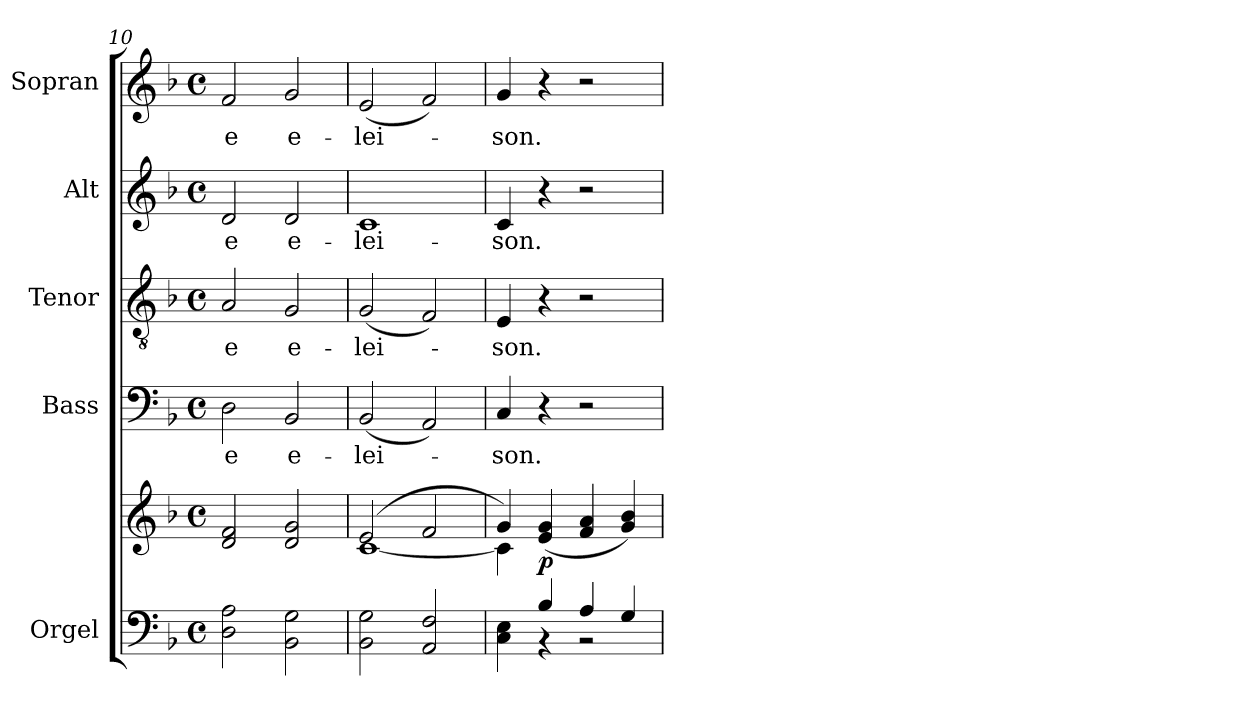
**kern	**kern	**dynam	**kern	**text	**kern	**text	**kern	**text	**kern	**text
*part5	*part5	*part5	*part4	*part4	*part3	*part3	*part2	*part2	*part1	*part1
*staff6	*staff5	*staff5/6	*staff4	*staff4	*staff3	*staff3	*staff2	*staff2	*staff1	*staff1
*I"Orgel	*	*	*I"Bass	*	*I"Tenor	*	*I"Alt	*	*I"Sopran	*
*I'Org.	*	*	*I'B.	*	*I'T.	*	*I'A.	*	*I'S.	*
*clefF4	*clefG2	*	*clefF4	*	*clefGv2	*	*clefG2	*	*clefG2	*
*k[b-]	*k[b-]	*	*k[b-]	*	*k[b-]	*	*k[b-]	*	*k[b-]	*
*F:	*F:	*	*F:	*	*F:	*	*F:	*	*F:	*
*M4/4	*M4/4	*	*M4/4	*	*M4/4	*	*M4/4	*	*M4/4	*
*met(c)	*met(c)	*	*met(c)	*	*met(c)	*	*met(c)	*	*met(c)	*
=10	=10	=10	=10	=10	=10	=10	=10	=10	=10	=10
2D\ 2A\	2d/ 2f/	.	2D\	-e	2A/	-e	2d/	-e	2f/	-e
2BB-\ 2G\	2d/ 2g/	.	2BB-/	e-	2G/	e-	2d/	e-	2g/	e-
=11	=11	=11	=11	=11	=11	=11	=11	=11	=11	=11
*	*^	*	*	*	*	*	*	*	*	*
2BB-\ 2G\	(2e/	[<1c	.	(2BB-/	-lei-	(2G/	-lei-	1c	-lei-	(2e/	-lei-
2AA/ 2F/	2f/	.	.	2AA/)	.	2F/)	.	.	.	2f/)	.
!!LO:LB:g=z
=12	=12	=12	=12	=12	=12	=12	=12	=12	=12	=12	=12
*^	*	*	*	*	*	*	*	*	*	*	*
4ryy	4C\ 4E\	4g/)	4c\]	.	4C/	-son.	4E/	-son.	4c/	-son.	4g/	-son.
!	!	!	!	!LO:DY:b	!	!	!	!	!	!	!	!
4B-/	4r	(<4e/ 4g/	4ryy	p	4r	.	4r	.	4r	.	4r	.
4A/	2r	4f/ 4a/	2ryy	.	2r	.	2r	.	2r	.	2r	.
4G/	.	4g/ 4b-/)	.	.	.	.	.	.	.	.	.	.
*v	*v	*	*	*	*	*	*	*	*	*	*	*
*	*v	*v	*	*	*	*	*	*	*	*	*
=	=	=	=	=	=	=	=	=	=	=
*-	*-	*-	*-	*-	*-	*-	*-	*-	*-	*-
